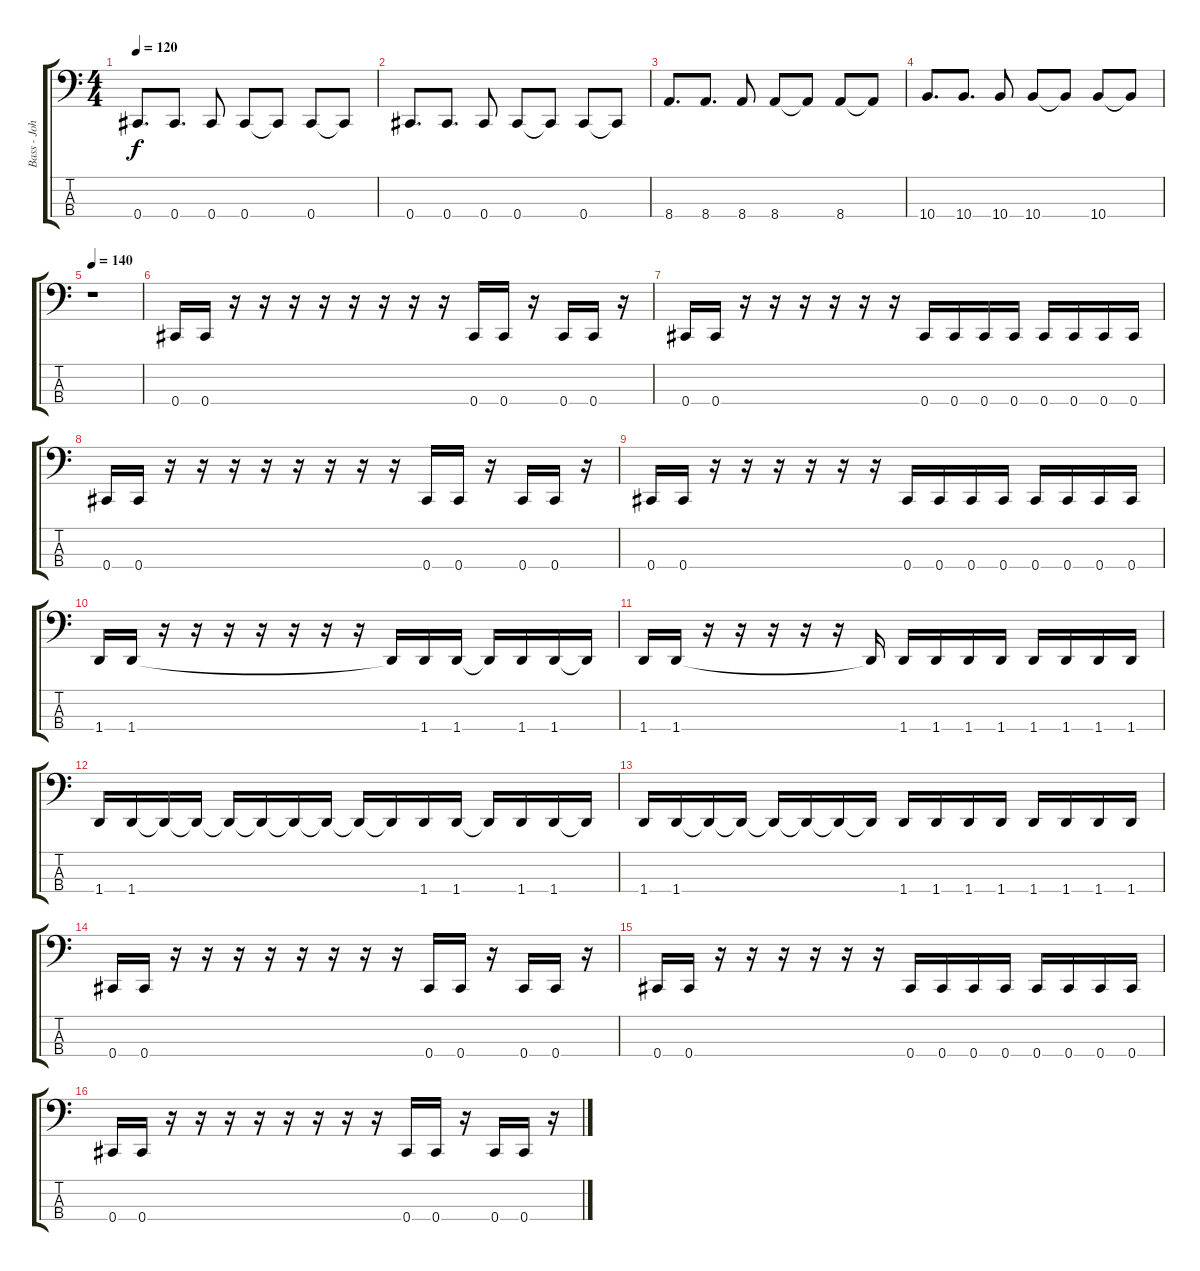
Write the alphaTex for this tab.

\track ("Bass - John Holgado" "Bass - Joh") {instrument electricbasspick}
\staff {score tabs}
\tuning (Gb2 Db2 Ab1 Db1) {hide}
\ts (4 4)
\tempo 120
\clef f4
\ks c
0.4.8{d dy f} 0.4.8{d} 0.4.8 0.4.8 0.4{t}.8 0.4.8 0.4{t}.8 |
0.4.8{d} 0.4.8{d} 0.4.8 0.4.8 0.4{t}.8 0.4.8 0.4{t}.8 |
8.4.8{d} 8.4.8{d} 8.4.8 8.4.8 8.4{t}.8 8.4.8 8.4{t}.8 |
10.4.8{d} 10.4.8{d} 10.4.8 10.4.8 10.4{t}.8 10.4.8 10.4{t}.8 |
\tempo 140
r.1 |
0.4.16 0.4.16 r.16 r.16 r.16 r.16 r.16 r.16 r.16 r.16 0.4.16 0.4.16 r.16 0.4.16 0.4.16 r.16 |
0.4.16 0.4.16 r.16 r.16 r.16 r.16 r.16 r.16 0.4.16 0.4.16 0.4.16 0.4.16 0.4.16 0.4.16 0.4.16 0.4.16 |
0.4.16 0.4.16 r.16 r.16 r.16 r.16 r.16 r.16 r.16 r.16 0.4.16 0.4.16 r.16 0.4.16 0.4.16 r.16 |
0.4.16 0.4.16 r.16 r.16 r.16 r.16 r.16 r.16 0.4.16 0.4.16 0.4.16 0.4.16 0.4.16 0.4.16 0.4.16 0.4.16 |
1.4.16 1.4.16 r.16 r.16 r.16 r.16 r.16 r.16 r.16 1.4{t}.16 1.4.16 1.4.16 1.4{t}.16 1.4.16 1.4.16 1.4{t}.16 |
1.4.16 1.4.16 r.16 r.16 r.16 r.16 r.16 1.4{t}.16 1.4.16 1.4.16 1.4.16 1.4.16 1.4.16 1.4.16 1.4.16 1.4.16 |
1.4.16 1.4.16 1.4{t}.16 1.4{t}.16 1.4{t}.16 1.4{t}.16 1.4{t}.16 1.4{t}.16 1.4{t}.16 1.4{t}.16 1.4.16 1.4.16 1.4{t}.16 1.4.16 1.4.16 1.4{t}.16 |
1.4.16 1.4.16 1.4{t}.16 1.4{t}.16 1.4{t}.16 1.4{t}.16 1.4{t}.16 1.4{t}.16 1.4.16 1.4.16 1.4.16 1.4.16 1.4.16 1.4.16 1.4.16 1.4.16 |
0.4.16 0.4.16 r.16 r.16 r.16 r.16 r.16 r.16 r.16 r.16 0.4.16 0.4.16 r.16 0.4.16 0.4.16 r.16 |
0.4.16 0.4.16 r.16 r.16 r.16 r.16 r.16 r.16 0.4.16 0.4.16 0.4.16 0.4.16 0.4.16 0.4.16 0.4.16 0.4.16 |
0.4.16 0.4.16 r.16 r.16 r.16 r.16 r.16 r.16 r.16 r.16 0.4.16 0.4.16 r.16 0.4.16 0.4.16 r.16
